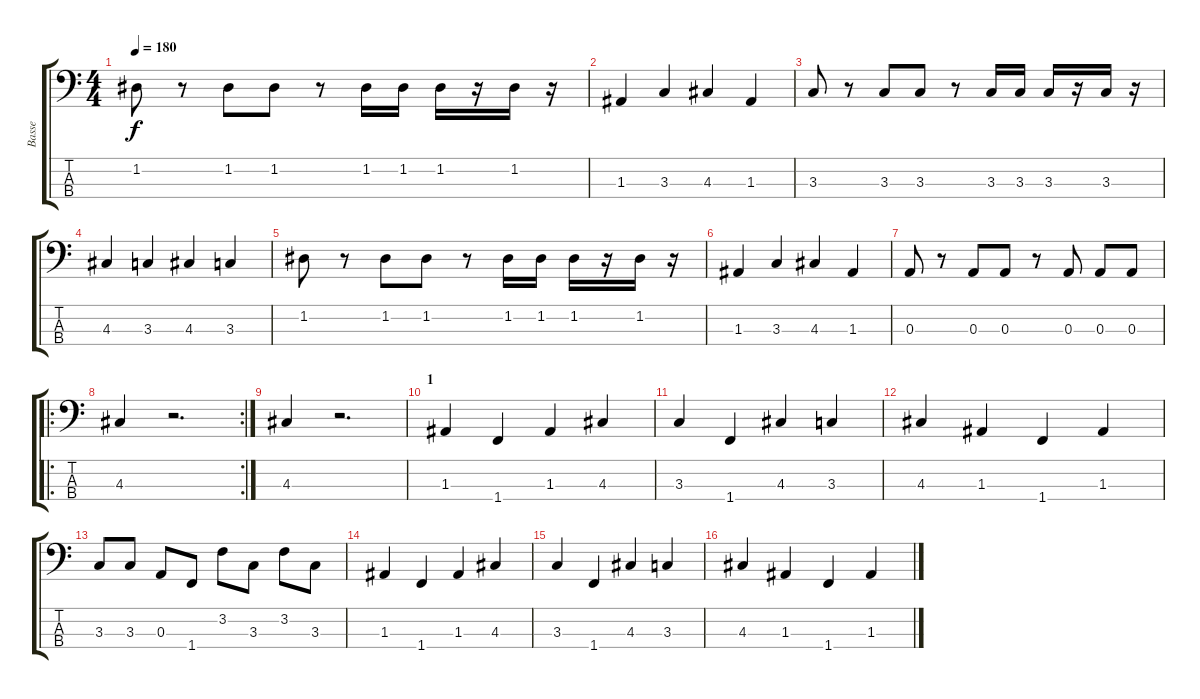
\track ("Basse" "Basse") {instrument electricbassfinger}
\staff {score tabs}
\tuning (G2 D2 A1 E1) {hide}
\ts (4 4)
\tempo 180
\clef f4
\ks c
1.2.8{dy f} r.8 1.2.8 1.2.8 r.8 1.2.16 1.2.16 1.2.16 r.16 1.2.16 r.16 |
1.3.4 3.3.4 4.3.4 1.3.4 |
3.3.8 r.8 3.3.8 3.3.8 r.8 3.3.16 3.3.16 3.3.16 r.16 3.3.16 r.16 |
4.3.4 3.3.4 4.3.4 3.3.4 |
1.2.8 r.8 1.2.8 1.2.8 r.8 1.2.16 1.2.16 1.2.16 r.16 1.2.16 r.16 |
1.3.4 3.3.4 4.3.4 1.3.4 |
0.3.8 r.8 0.3.8 0.3.8 r.8 0.3.8 0.3.8 0.3.8 |
\ro
\rc 2
4.3.4 r.2{d} |
4.3.4 r.2{d} |
\section ("" "1")
1.3.4 1.4.4 1.3.4 4.3.4 |
3.3.4 1.4.4 4.3.4 3.3.4 |
4.3.4 1.3.4 1.4.4 1.3.4 |
3.3.8 3.3.8 0.3.8 1.4.8 3.2.8 3.3.8 3.2.8 3.3.8 |
1.3.4 1.4.4 1.3.4 4.3.4 |
3.3.4 1.4.4 4.3.4 3.3.4 |
4.3.4 1.3.4 1.4.4 1.3.4
